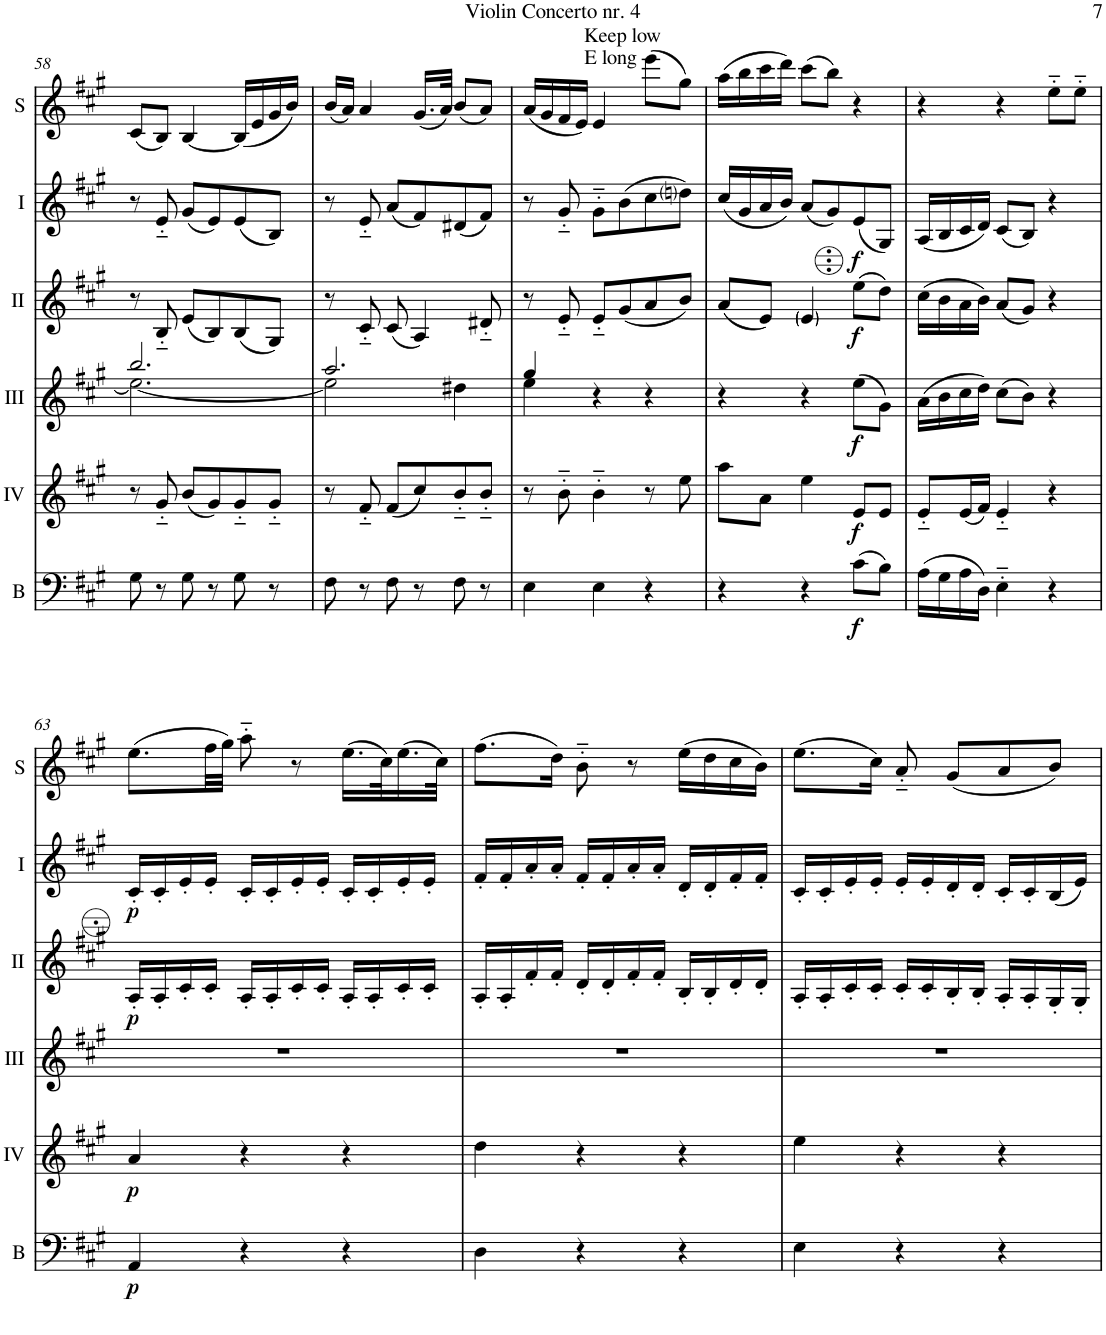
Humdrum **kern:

**kern	**dynam	**kern	**dynam	**kern	**dynam	**kern	**dynam	**kern	**dynam	**kern
*part6	*part6	*part5	*part5	*part4	*part4	*part3	*part3	*part2	*part2	*part1
*staff6	*staff6	*staff5	*staff5	*staff4	*staff4	*staff3	*staff3	*staff2	*staff2	*staff1
*I"Bass	*	*I"Acc. 4	*	*I"Acc. 3	*	*I"Acc. 2	*	*I"Acc. 1	*	*I"Solo
*I'B	*	*	*	*	*	*	*	*	*	*I'S
!!LO:PB:g=z
*clefF4	*	*clefG2	*	*clefG2	*	*clefG2	*	*clefG2	*	*clefG2
*Trd7c12	*	*Trd7c12	*	*Trd7c12	*	*	*	*	*	*
*k[f#c#g#]	*	*k[f#c#g#]	*	*k[f#c#g#]	*	*k[f#c#g#]	*	*k[f#c#g#]	*	*k[f#c#g#]
*M3/4	*	*M3/4	*	*M3/4	*	*M3/4	*	*M3/4	*	*M3/4
=58	=58	=58	=58	=58	=58	=58	=58	=58	=58	=58
*	*	*	*	*^	*	*	*	*	*	*
8G#\	.	8r	.	2.bbb/	2.eee\_	.	8r	.	8r	.	(8c#/L
8r	.	8g#'~/	.	.	.	.	8B'~/	.	8e'~/	.	8B/J)
8G#\	.	(8b/L	.	.	.	.	(8e/L	.	(8g#/L	.	[4B/
8r	.	8g#/)	.	.	.	.	8B/)	.	8e/)	.	.
8G#\	.	8g#'~/	.	.	.	.	(8B/	.	(8e/	.	(16B/LL]
.	.	.	.	.	.	.	.	.	.	.	16e/
8r	.	8g#'~/J	.	.	.	.	8G#/J)	.	8B/J)	.	16g#/
.	.	.	.	.	.	.	.	.	.	.	16b/JJ)
=59	=59	=59	=59	=59	=59	=59	=59	=59	=59	=59	=59
8F#\	.	8r	.	2.aaa/	2eee\]	.	8r	.	8r	.	(16b/LL
.	.	.	.	.	.	.	.	.	.	.	16a/JJ)
8r	.	8f#'~/	.	.	.	.	8c#'~/	.	8e'~/	.	4a/
8F#\	.	(8f#/L	.	.	.	.	(8c#/	.	(8a/L	.	.
8r	.	8cc#/)	.	.	.	.	4A/)	.	8f#/)	.	(16.g#/LL
.	.	.	.	.	.	.	.	.	.	.	32a/JJk)
8F#\	.	8b'~/	.	.	4ddd#X\	.	.	.	(8d#X/	.	(8b/L
8r	.	8b'~/J	.	.	.	.	8d#X'~/	.	8f#/J)	.	8a/J)
=60	=60	=60	=60	=60	=60	=60	=60	=60	=60	=60	=60
4E\	.	8r	.	4ggg#/	4eee\	.	8r	.	8r	.	(16a/LL
.	.	.	.	.	.	.	.	.	.	.	16g#/
.	.	8b'~\	.	.	.	.	8e'~/	.	8g#'~/	.	16f#/
.	.	.	.	.	.	.	.	.	.	.	16e/JJ)
!	!	!	!	!	!	!	!	!	!	!	!LO:TX:a:t=Keep low
!	!	!	!	!	!	!	!	!	!	!	!LO:TX:a:t=E long
4E\	.	4b'~\	.	4r	4ryy	.	8e'~/L	.	8g#'~\L	.	4e/
.	.	.	.	.	.	.	(8g#/	.	(8b\	.	.
4r	.	8r	.	4r	4ryy	.	8a/	.	8cc#\	.	(8eee\L
.	.	8ee\	.	.	.	.	8b/J)	.	8ddni\J)	.	8gg#\J)
*	*	*	*	*v	*v	*	*	*	*	*	*
=61	=61	=61	=61	=61	=61	=61	=61	=61	=61	=61
4r	.	8aa\L	.	4r	.	(8a/L	.	(16cc#/LL	.	(16aa\LL
.	.	.	.	.	.	.	.	16g#/	.	16bb\
.	.	8a\J	.	.	.	8e/J)	.	16a/	.	16ccc#\
.	.	.	.	.	.	.	.	16b/JJ)	.	16ddd\JJ)
4r	.	4ee\	.	4r	.	4e/	.	(8a/L	.	(8ccc#\L
.	.	.	.	.	.	.	.	8g#/)	.	8bb\J)
!	!LO:DY:b	!	!LO:DY:b	!	!LO:DY:b	!	!LO:DY:b	!	!LO:DY:b	!
(8c#\L	f	8e/L	f	(8eee\L	f	(8e\L	f	(8e/	f	4r
8B\J)	.	8e/J	.	8gg#\J)	.	8d\J)	.	8G#/J)	.	.
=62	=62	=62	=62	=62	=62	=62	=62	=62	=62	=62
(16A\LL	.	8e'~/L	.	(16aa\LL	.	(16c#\LL	.	(16A/LL	.	4r
16G#\	.	.	.	16bb\	.	16B\	.	16B/	.	.
16A\	.	(16e/L	.	16ccc#\	.	16A\	.	16c#/	.	.
16D\JJ)	.	16f#/JJ)	.	16ddd\JJ)	.	16B\JJ)	.	16d/JJ)	.	.
4E'~\	.	4e'~/	.	(8ccc#\L	.	(8A/L	.	(8c#/L	.	4r
.	.	.	.	8bb\J)	.	8G#/J)	.	8B/J)	.	.
4r	.	4r	.	4r	.	4r	.	4r	.	8ee'~\L
.	.	.	.	.	.	.	.	.	.	8ee'~\J
!!LO:LB:g=z
=63	=63	=63	=63	=63	=63	=63	=63	=63	=63	=63
!	!LO:DY:b	!	!LO:DY:b	!	!	!	!LO:DY:b	!	!LO:DY:b	!
4AA/	p	4a/	p	2.r	.	16A'/LL	p	16c#'/LL	p	(8.ee\L
.	.	.	.	.	.	16A'/	.	16c#'/	.	.
.	.	.	.	.	.	16c#'/	.	16e'/	.	.
.	.	.	.	.	.	16c#'/JJ	.	16e'/JJ	.	32ff#\LL
.	.	.	.	.	.	.	.	.	.	32gg#\JJJ)
4r	.	4r	.	.	.	16A'/LL	.	16c#'/LL	.	8aa'~\
.	.	.	.	.	.	16A'/	.	16c#'/	.	.
.	.	.	.	.	.	16c#'/	.	16e'/	.	8r
.	.	.	.	.	.	16c#'/JJ	.	16e'/JJ	.	.
4r	.	4r	.	.	.	16A'/LL	.	16c#'/LL	.	(16.ee\LL
.	.	.	.	.	.	16A'/	.	16c#'/	.	.
.	.	.	.	.	.	.	.	.	.	32cc#\K)
.	.	.	.	.	.	16c#'/	.	16e'/	.	(16.ee\
.	.	.	.	.	.	16c#'/JJ	.	16e'/JJ	.	.
.	.	.	.	.	.	.	.	.	.	32cc#\JJk)
=64	=64	=64	=64	=64	=64	=64	=64	=64	=64	=64
4D\	.	4dd\	.	2.r	.	16A'/LL	.	16f#'/LL	.	(8.ff#\L
.	.	.	.	.	.	16A'/	.	16f#'/	.	.
.	.	.	.	.	.	16f#'/	.	16a'/	.	.
.	.	.	.	.	.	16f#'/JJ	.	16a'/JJ	.	16dd\Jk)
4r	.	4r	.	.	.	16d'/LL	.	16f#'/LL	.	8b'~\
.	.	.	.	.	.	16d'/	.	16f#'/	.	.
.	.	.	.	.	.	16f#'/	.	16a'/	.	8r
.	.	.	.	.	.	16f#'/JJ	.	16a'/JJ	.	.
4r	.	4r	.	.	.	16B'/LL	.	16d'/LL	.	(16ee\LL
.	.	.	.	.	.	16B'/	.	16d'/	.	16dd\
.	.	.	.	.	.	16d'/	.	16f#'/	.	16cc#\
.	.	.	.	.	.	16d'/JJ	.	16f#'/JJ	.	16b\JJ)
=65	=65	=65	=65	=65	=65	=65	=65	=65	=65	=65
4E\	.	4ee\	.	2.r	.	16A'/LL	.	16c#'/LL	.	(8.ee\L
.	.	.	.	.	.	16A'/	.	16c#'/	.	.
.	.	.	.	.	.	16c#'/	.	16e'/	.	.
.	.	.	.	.	.	16c#'/JJ	.	16e'/JJ	.	16cc#\Jk)
4r	.	4r	.	.	.	16c#'/LL	.	16e'/LL	.	8a'~/
.	.	.	.	.	.	16c#'/	.	16e'/	.	.
.	.	.	.	.	.	16B'/	.	16d'/	.	(8g#/L
.	.	.	.	.	.	16B'/JJ	.	16d'/JJ	.	.
4r	.	4r	.	.	.	16A'/LL	.	16c#'/LL	.	8a/
.	.	.	.	.	.	16A'/	.	16c#'/	.	.
.	.	.	.	.	.	16G#'/	.	(16B/	.	8b/J)
.	.	.	.	.	.	16G#'/JJ	.	16e/JJ)	.	.
=	=	=	=	=	=	=	=	=	=	=
*-	*-	*-	*-	*-	*-	*-	*-	*-	*-	*-
